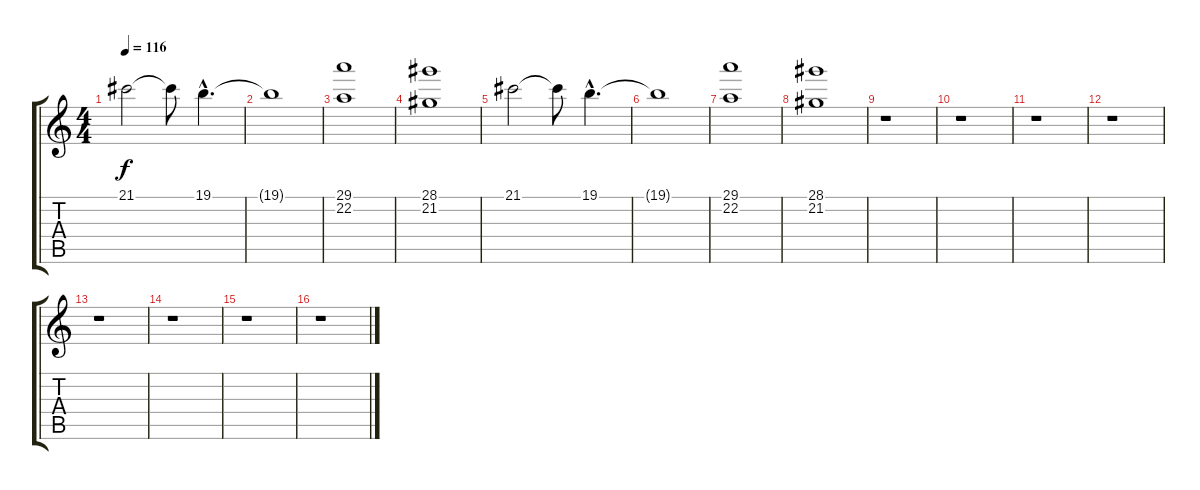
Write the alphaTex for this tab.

\track "" {instrument stringensemble2}
\staff {score tabs}
\tuning (E4 B3 G3 D3 A2 E2) {hide}
\ts (4 4)
\tempo 116
\clef g2
\ks c
21.1.2{dy f} 21.1{t}.8 19.1{hac}.4{d} |
19.1{t}.1 |
(29.1 22.2).1 |
(28.1 21.2).1 |
21.1.2 21.1{t}.8 19.1{hac}.4{d} |
19.1{t}.1 |
(29.1 22.2).1 |
(28.1 21.2).1 |
r.1 |
r.1 |
r.1 |
r.1 |
r.1 |
r.1 |
r.1 |
r.1
